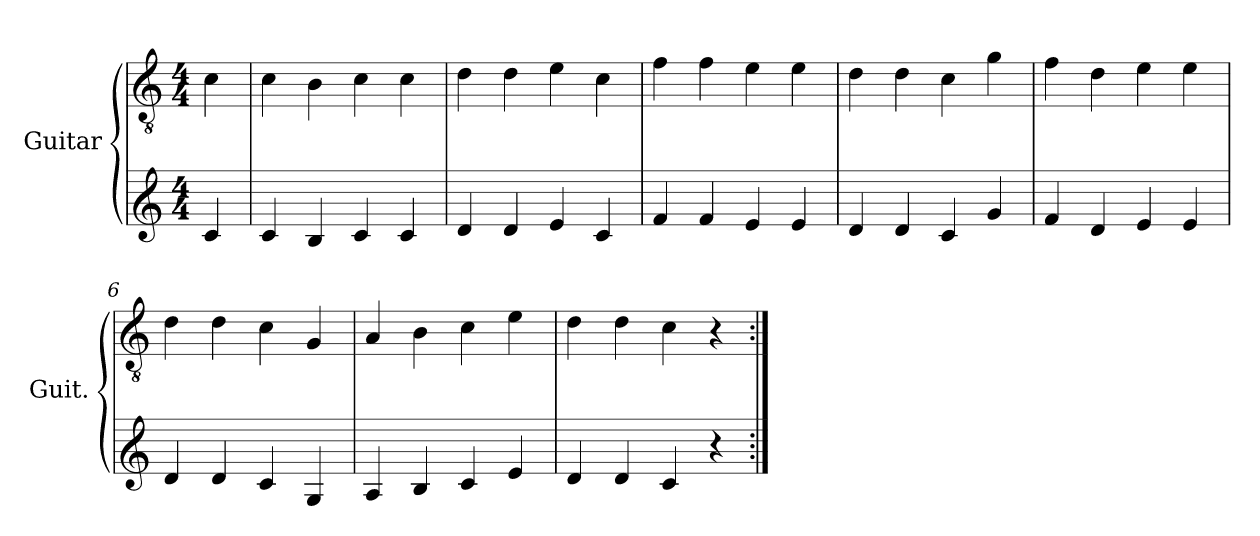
**kern	**kern
*part1	*part1
*staff2	*staff1
*I"Guitar	*
*I'Guit.	*
*stria6	*
*	*clefGv2
*k[]	*k[]
*M4/4	*M4/4
=	=
4c	4c\
=1	=1
4c	4c\
4B	4B\
4c	4c\
4c	4c\
=2	=2
4d	4d\
4d	4d\
4e	4e\
4c	4c\
=3	=3
4f	4f\
4f	4f\
4e	4e\
4e	4e\
=4	=4
4d	4d\
4d	4d\
4c	4c\
4g	4g\
=5	=5
4f	4f\
4d	4d\
4e	4e\
4e	4e\
=6	=6
4d	4d\
4d	4d\
4c	4c\
4G	4G/
=7	=7
4A	4A/
4B	4B\
4c	4c\
4e	4e\
=8	=8
4d	4d\
4d	4d\
4c	4c\
4r	4r
=:|!	=:|!
*-	*-
